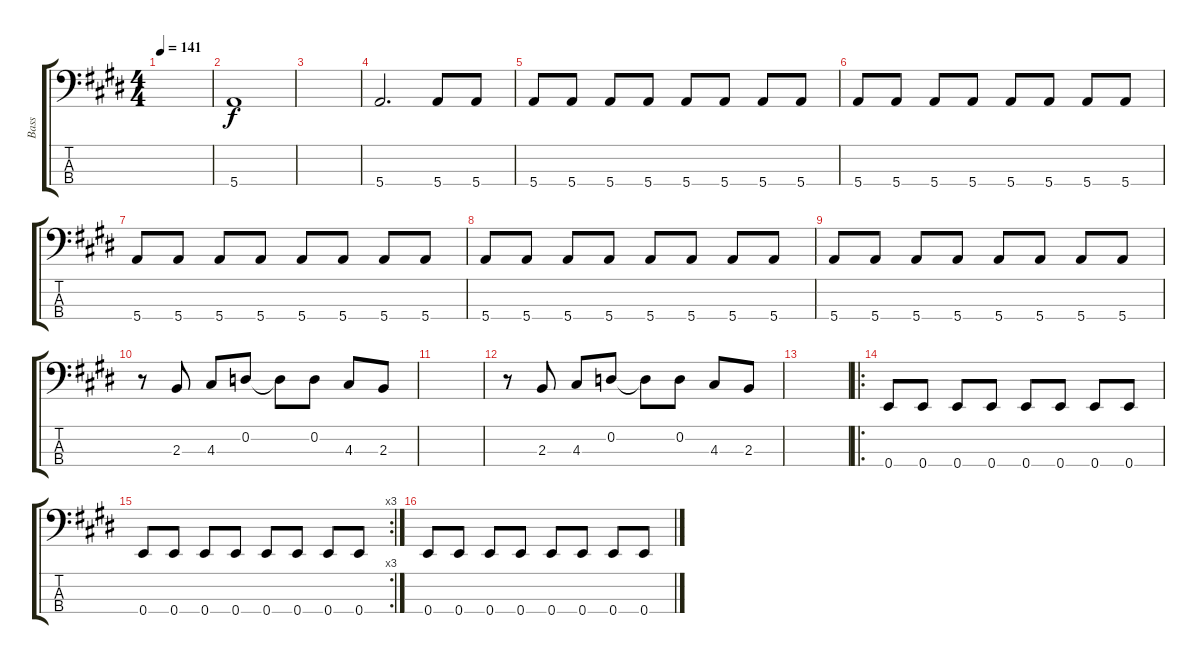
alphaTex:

\track ("Bass" "Bass") {instrument electricbassfinger}
\staff {score tabs}
\tuning (G2 D2 A1 E1) {hide}
\ts (4 4)
\tempo 141
\clef f4
\ks e
|
5.4.1 |
|
5.4.2{d} 5.4.8 5.4.8 |
5.4.8 5.4.8 5.4.8 5.4.8 5.4.8 5.4.8 5.4.8 5.4.8 |
5.4.8 5.4.8 5.4.8 5.4.8 5.4.8 5.4.8 5.4.8 5.4.8 |
5.4.8 5.4.8 5.4.8 5.4.8 5.4.8 5.4.8 5.4.8 5.4.8 |
5.4.8 5.4.8 5.4.8 5.4.8 5.4.8 5.4.8 5.4.8 5.4.8 |
5.4.8 5.4.8 5.4.8 5.4.8 5.4.8 5.4.8 5.4.8 5.4.8 |
r.8 2.3.8 4.3.8 0.2.8 0.2{t}.8 0.2.8 4.3.8 2.3.8 |
|
r.8 2.3.8 4.3.8 0.2.8 0.2{t}.8 0.2.8 4.3.8 2.3.8 |
|
\ro
0.4.8 0.4.8 0.4.8 0.4.8 0.4.8 0.4.8 0.4.8 0.4.8 |
\rc 3
0.4.8 0.4.8 0.4.8 0.4.8 0.4.8 0.4.8 0.4.8 0.4.8 |
0.4.8 0.4.8 0.4.8 0.4.8 0.4.8 0.4.8 0.4.8 0.4.8
